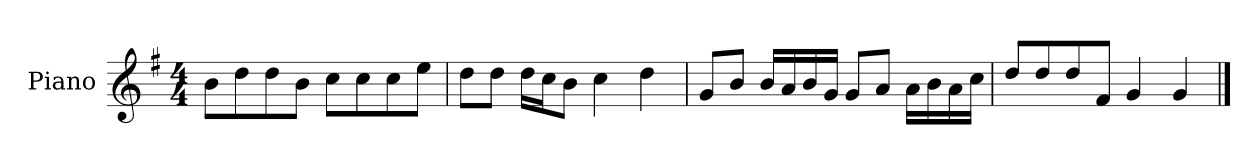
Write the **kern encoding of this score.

**kern
*part1
*staff1
*I"Piano
*I'P-no
*clefG2
*k[f#]
*M4/4
*MM90
=1
8b\L
8dd\
8dd\
8b\J
8cc\L
8cc\
8cc\
8ee\J
=2
8dd\L
8dd\J
16dd\LL
16cc\J
8b\J
4cc\
4dd\
=3
8g/L
8b/J
16b/LL
16a/
16b/
16g/JJ
8g/L
8a/J
16a\LL
16b\
16a\
16cc\JJ
=4
8dd/L
8dd/
8dd/
8f#/J
4g/
4g/
==
*-
